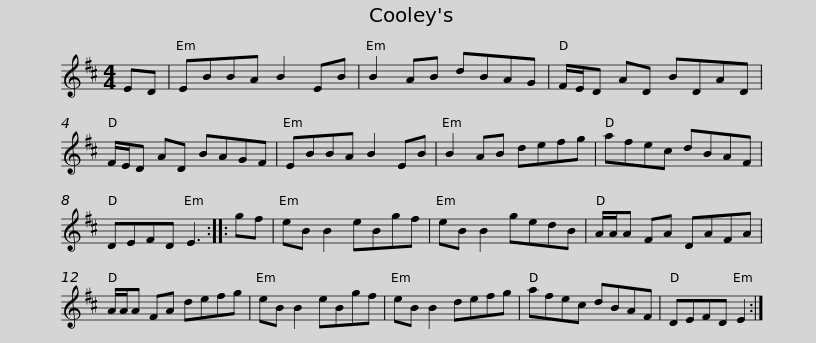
X:1
L:1/8
M:4/4
I:linebreak $
K:D
V:1 treble
V:1
 ED | EBBA B2 EB | B2 AB dBAG | F/E/D AD BDAD | F/E/D AD BAGF | %5
 EBBA B2 EB |$ B2 AB defg | afec dBAF | DEFD E3 :: gf | %10
 eB B2 eBgf | eB B2 gedB |$ A/A/A FA DAFA | A/A/A FA defg | eB B2 eBgf | %15
 eB B2 defg | afec dBAF | DEFD E2 :| %18
